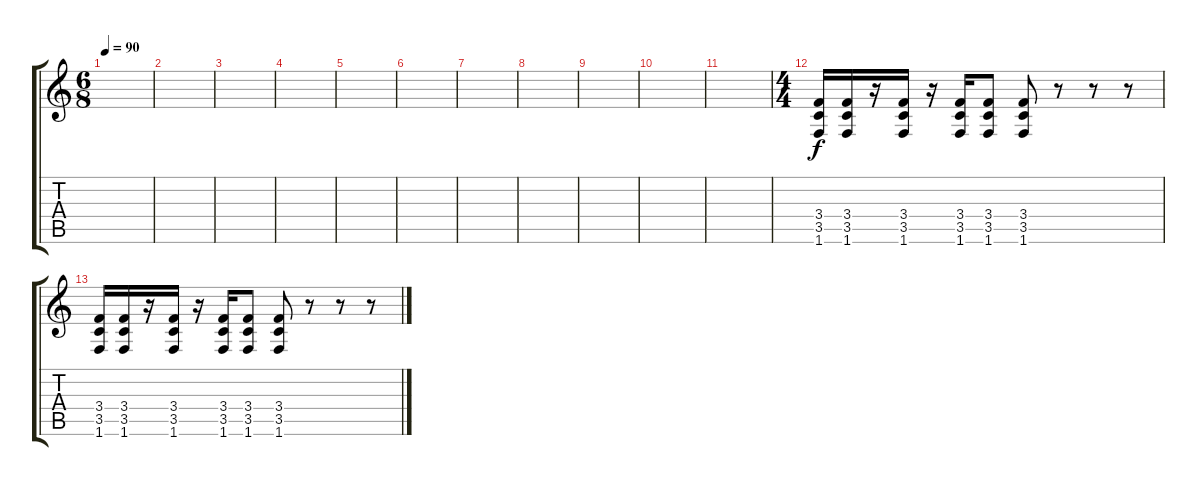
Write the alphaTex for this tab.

\track "" {instrument distortionguitar}
\staff {score tabs}
\tuning (E4 B3 G3 D3 A2 E2) {hide}
\ts (6 8)
\tempo 90
\clef g2
\ks c
|
|
|
|
|
|
|
|
|
|
|
\ts (4 4)
(3.4 3.5 1.6).16{dy f instrument distortionguitar} (3.4 3.5 1.6).16 r.16 (3.4 3.5 1.6).16 r.16 (3.4 3.5 1.6).16 (3.4 3.5 1.6).8 (3.4 3.5 1.6).8 r.8 r.8 r.8 |
(3.4 3.5 1.6).16 (3.4 3.5 1.6).16 r.16 (3.4 3.5 1.6).16 r.16 (3.4 3.5 1.6).16 (3.4 3.5 1.6).8 (3.4 3.5 1.6).8 r.8 r.8 r.8
